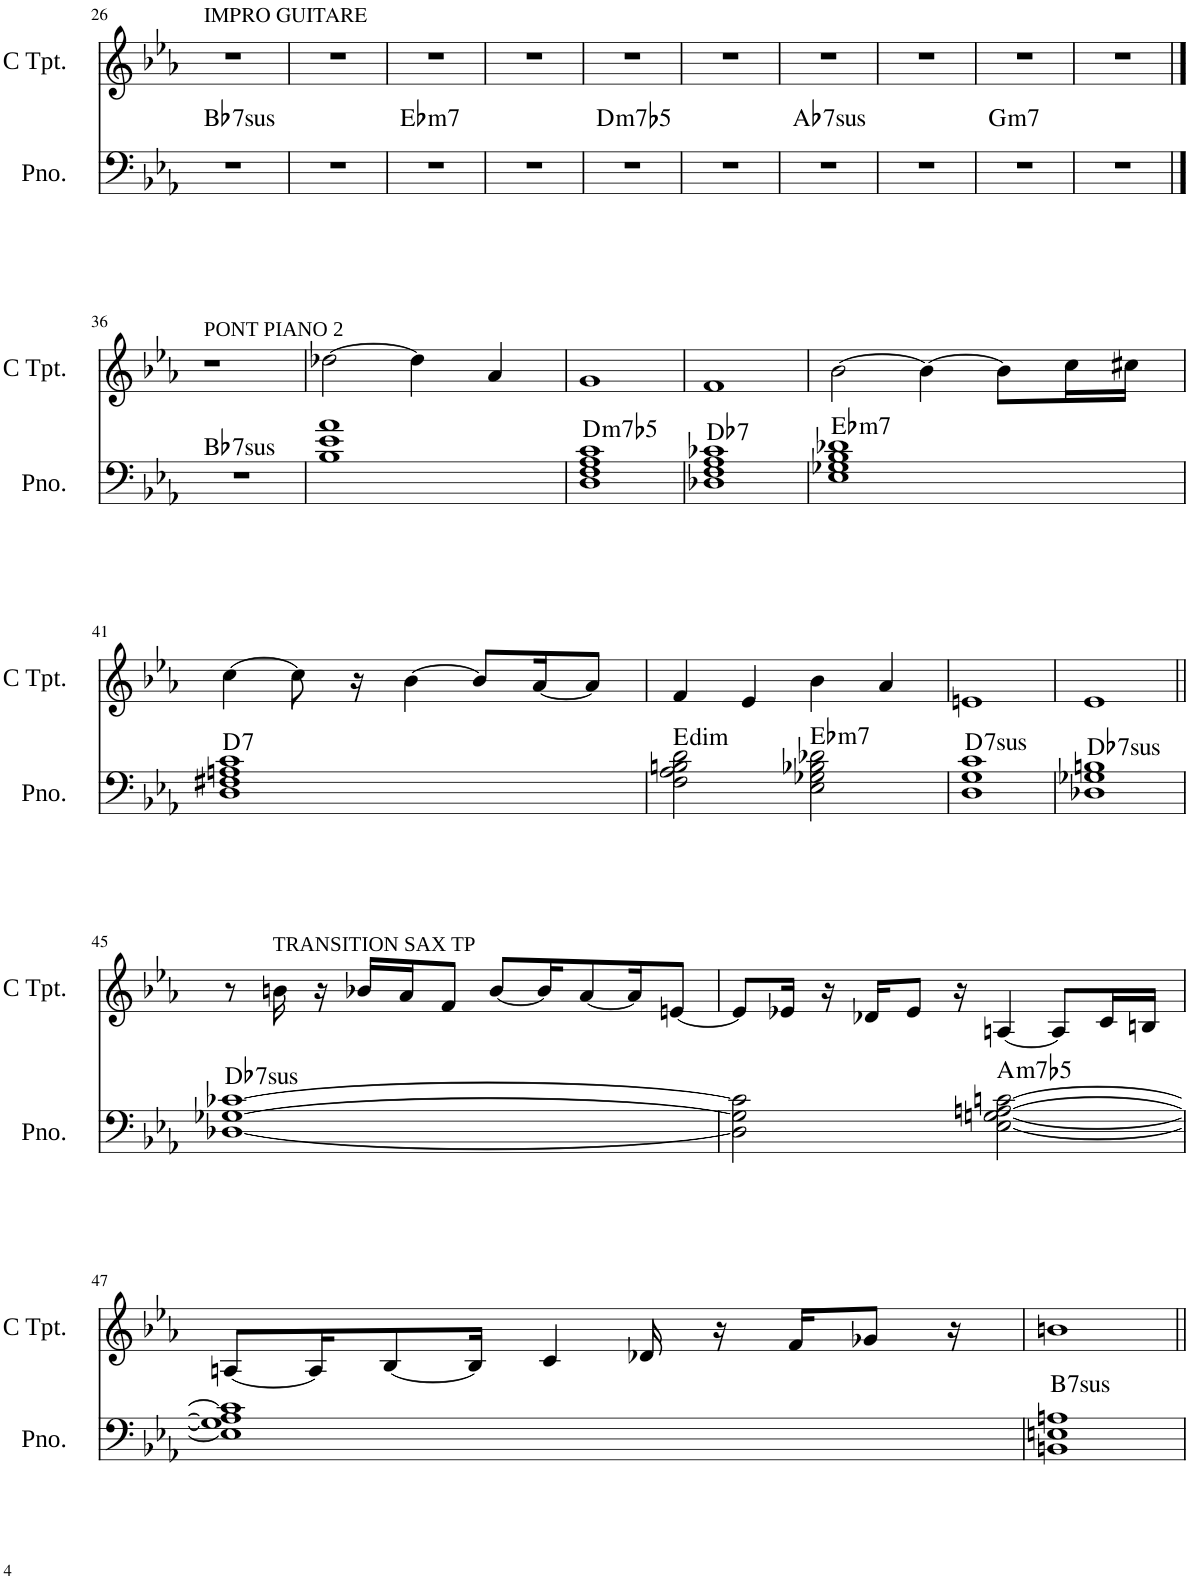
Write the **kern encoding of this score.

**kern	**harte	**kern
*part2	*part2	*part1
*staff2	*	*staff1
*I"Piano	*	*I"C Trumpet
*I'Pno.	*	*I'C Tpt.
!!LO:PB:g=z
*clefF4	*	*clefG2
*k[b-e-a-]	*	*k[b-e-a-]
=26	=26	=26
!	!LO:H:kt=7sus	!LO:TX:a:t=IMPRO GUITARE
1r	Bb:sus4(7)	1r
=27	=27	=27
1r	.	1r
=28	=28	=28
!	!LO:H:kt=m7	!
1r	Eb:min7	1r
=29	=29	=29
1r	.	1r
=30	=30	=30
!	!LO:H:kt=m7b5	!
1r	D:hdim7	1r
=31	=31	=31
1r	.	1r
=32	=32	=32
!	!LO:H:kt=7sus	!
1r	Ab:sus4(7)	1r
=33	=33	=33
1r	.	1r
=34	=34	=34
!	!LO:H:kt=m7	!
1r	G:min7	1r
=35	=35	=35
1r	.	1r
!!LO:LB:g=z
==36	==36	==36
!	!LO:H:kt=7sus	!LO:TX:a:t=PONT PIANO 2
1r	Bb:sus4(7)	1r
=37	=37	=37
1B- 1e- 1a-	.	[2dd-X\
.	.	4dd-\]
.	.	4a-/
=38	=38	=38
!	!LO:H:kt=m7b5	!
1D 1F 1A- 1c	D:hdim7	1g
=39	=39	=39
!	!LO:H:kt=7	!
1D-X 1F 1A- 1c-X	Db:7	1f
=40	=40	=40
!	!LO:H:kt=m7	!
1E- 1G-X 1B- 1d-X	Eb:min7	[2b-\
.	.	4b-\_
.	.	8b-\L]
.	.	16cc\L
.	.	16cc#X\JJ
!!LO:LB:g=z
=41	=41	=41
!	!LO:H:kt=7	!
1D 1F#X 1An 1c	D:7	[4cc\
.	.	8cc\]
.	.	16r
.	.	[4b-\
.	.	8b-/L]
.	.	[16a-/K
.	.	8a-/J]
=42	=42	=42
!	!LO:H:kt=dim	!
2F\ 2A-\ 2Bn\ 2d\	E:dim	4f/
.	.	4e-/
!	!LO:H:kt=m7	!
2E-\ 2G-X\ 2B-X\ 2d-X\	Eb:min7	4b-\
.	.	4a-/
=43	=43	=43
!	!LO:H:kt=7sus	!
1D 1G 1c	D:sus4(7)	1en
=44	=44	=44
!	!LO:H:kt=7sus	!
1D-X 1G-X 1Bn	Db:sus4(7)	1e-
!!LO:LB:g=z
=45||	=45||	=45||
!	!LO:H:kt=7sus	!
[1D-X [1G-X [1c-X	Db:sus4(7)	8r
!	!	!LO:TX:a:t=TRANSITION SAX TP
.	.	16bn\
.	.	16r
.	.	16b-X/LL
.	.	16a-/J
.	.	8f/J
.	.	[8b-/L
.	.	16b-/K]
.	.	[8a-/
.	.	16a-/K]
.	.	[8en/J
=46	=46	=46
2D-\] 2G-\] 2c-\]	.	8e/L]
.	.	16e-X/Jk
.	.	16r
.	.	16d-X/KL
.	.	8e-/J
.	.	16r
!	!LO:H:kt=m7b5	!
[2E-\ [2Gn\ [2An\ [2cn\	A:hdim7	[4An/
.	.	8A/L]
.	.	16c/L
.	.	16Bn/JJ
!!LO:LB:g=z
=47	=47	=47
1E-] 1G] 1A] 1c]	.	[8An/L
.	.	16A/K]
.	.	[8B-/
.	.	16B-/Jk]
.	.	4c/
.	.	16d-X/
.	.	16r
.	.	16f/KL
.	.	8g-X/J
.	.	16r
=48	=48	=48
!	!LO:H:kt=7sus	!
1BBn 1En 1An	B:sus4(7)	1bn
=||	=||	=||
*-	*-	*-
